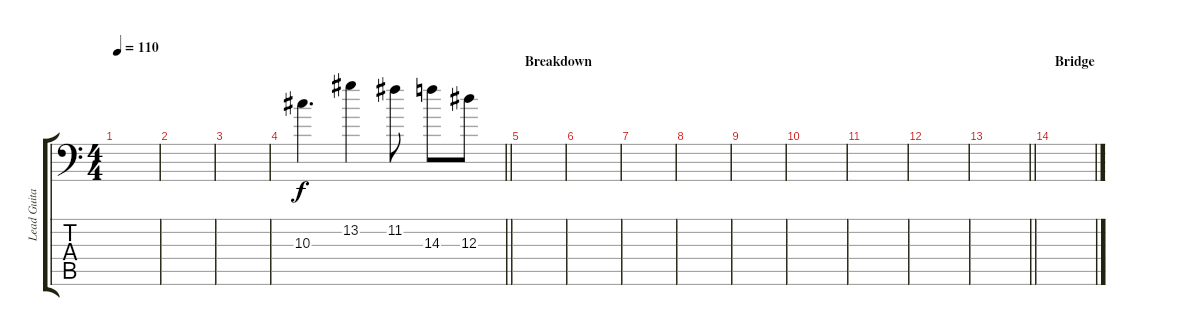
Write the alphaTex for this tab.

\track ("Lead Guitar" "Lead Guita") {instrument distortionguitar}
\staff {score tabs}
\tuning (C4 G3 Eb3 Bb2 F2 Bb1) {hide}
\ts (4 4)
\tempo 110
\clef f4
\ks c
|
|
|
\barLineRight lightlight
10.3.4{d} 13.2.4 11.2.8 14.3.8 12.3.8 |
\section ("" "Breakdown")
|
|
|
|
|
|
|
|
\barLineRight lightlight
|
\section ("" "Bridge")
